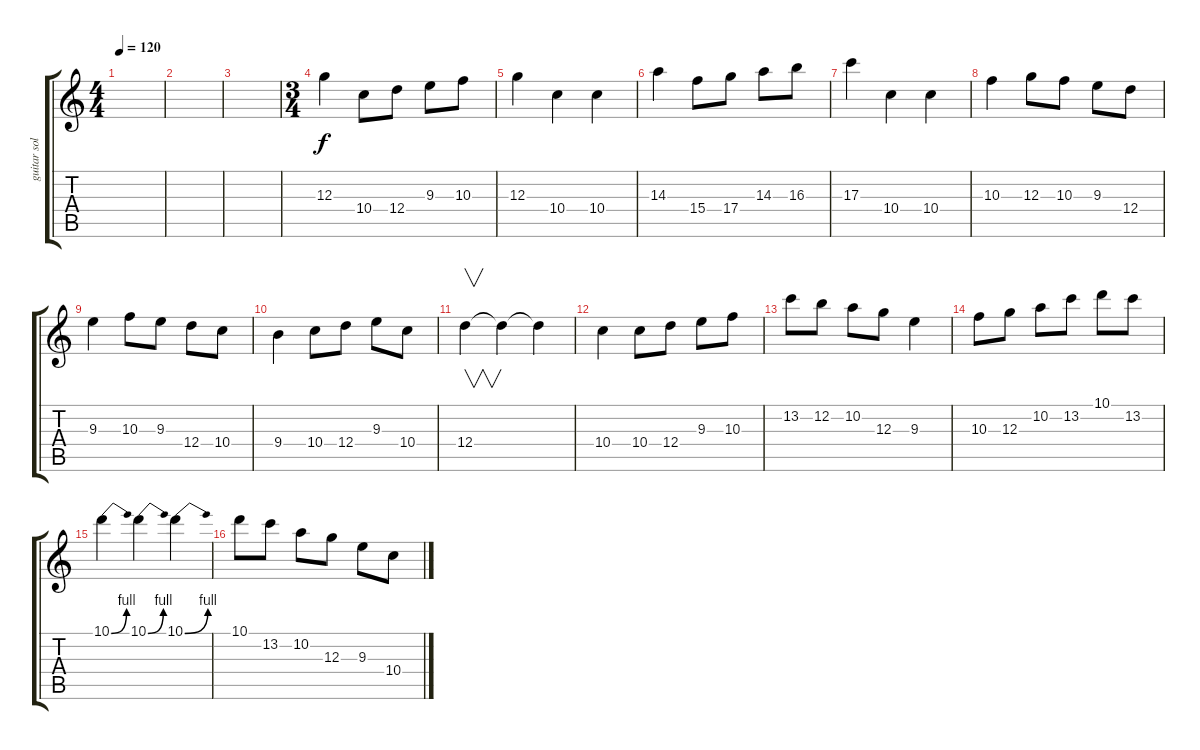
\track ("guitar solo" "guitar sol") {instrument overdrivenguitar}
\staff {score tabs}
\tuning (E4 B3 G3 D3 A2 E2) {hide}
\ts (4 4)
\tempo 120
\clef g2
\ks c
|
|
|
\ts (3 4)
12.3.4 10.4.8 12.4.8 9.3.8 10.3.8 |
12.3.4 10.4.4 10.4.4 |
14.3.4 15.4.8 17.4.8 14.3.8 16.3.8 |
17.3.4 10.4.4 10.4.4 |
10.3.4 12.3.8 10.3.8 9.3.8 12.4.8 |
9.3.4 10.3.8 9.3.8 12.4.8 10.4.8 |
9.4.4 10.4.8 12.4.8 9.3.8 10.4.8 |
12.4.4{v} 12.4{t}.4 12.4{t}.4 |
10.4.4 10.4.8 12.4.8 9.3.8 10.3.8 |
13.2.8 12.2.8 10.2.8 12.3.8 9.3.4 |
10.3.8 12.3.8 10.2.8 13.2.8 10.1.8 13.2.8 |
10.1{be (bend 0 0 60 4)}.4 10.1{be (bend 0 0 60 4)}.4 10.1{be (bend 0 0 60 4)}.4 |
10.1.8 13.2.8 10.2.8 12.3.8 9.3.8 10.4.8
